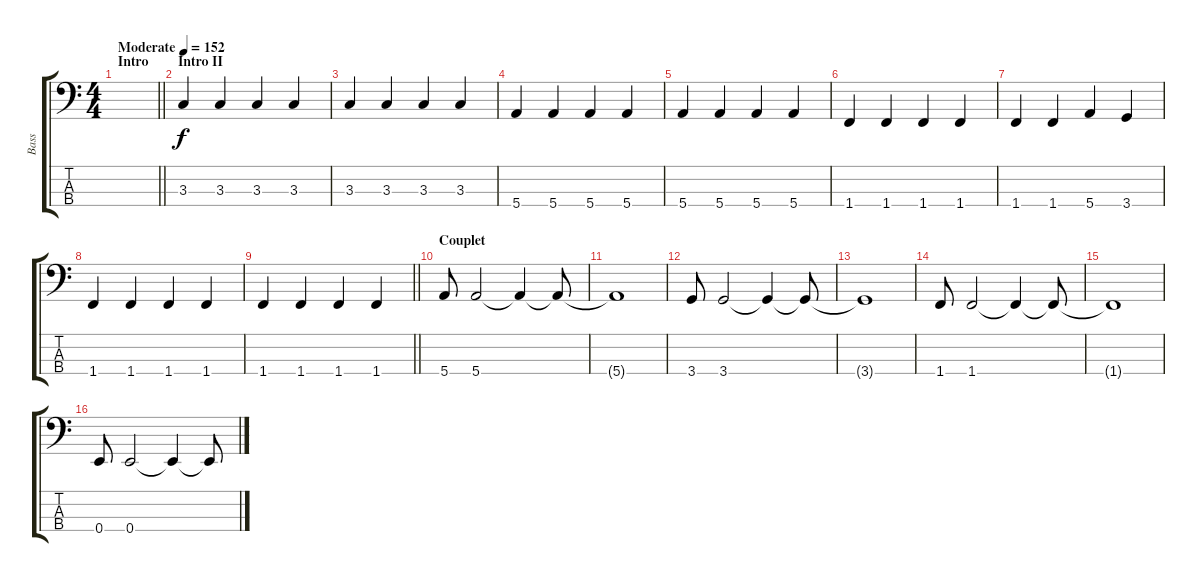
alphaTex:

\track ("Bass" "Bass") {instrument electricbassfinger}
\staff {score tabs}
\tuning (G2 D2 A1 E1) {hide}
\ts (4 4)
\section ("" "Intro")
\tempo (152 "Moderate")
\clef f4
\barLineRight lightlight
\ks c
|
\section ("" "Intro II")
3.3.4 3.3.4 3.3.4 3.3.4 |
3.3.4 3.3.4 3.3.4 3.3.4 |
5.4.4 5.4.4 5.4.4 5.4.4 |
5.4.4 5.4.4 5.4.4 5.4.4 |
1.4.4 1.4.4 1.4.4 1.4.4 |
1.4.4 1.4.4 5.4.4 3.4.4 |
1.4.4 1.4.4 1.4.4 1.4.4 |
\barLineRight lightlight
1.4.4 1.4.4 1.4.4 1.4.4 |
\section ("" "Couplet")
5.4.8 5.4.2 5.4{t}.4 5.4{t}.8 |
5.4{t}.1 |
3.4.8 3.4.2 3.4{t}.4 3.4{t}.8 |
3.4{t}.1 |
1.4.8 1.4.2 1.4{t}.4 1.4{t}.8 |
1.4{t}.1 |
0.4.8 0.4.2 0.4{t}.4 0.4{t}.8
